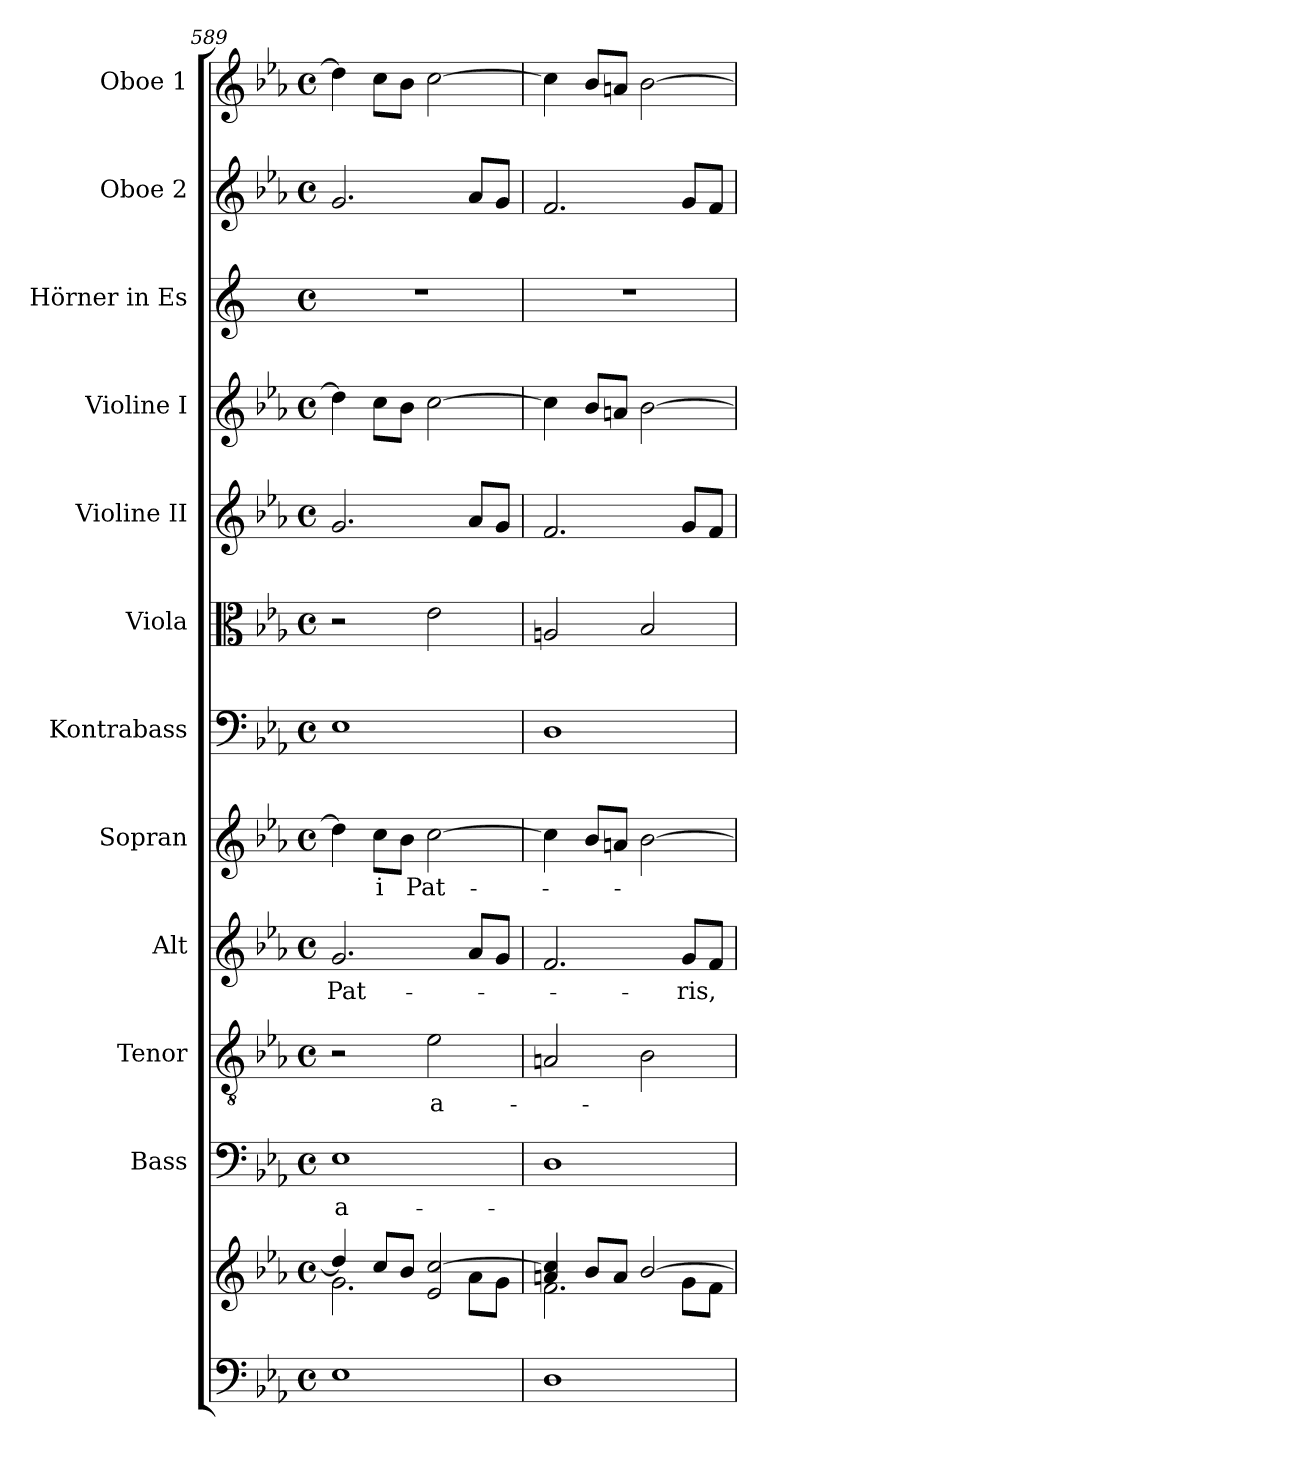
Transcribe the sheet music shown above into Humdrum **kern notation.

**kern	**kern	**kern	**text	**kern	**text	**kern	**text	**kern	**text	**kern	**kern	**kern	**kern	**kern	**kern	**kern
*part12	*part12	*part11	*part11	*part10	*part10	*part9	*part9	*part8	*part8	*part7	*part6	*part5	*part4	*part3	*part2	*part1
*staff13	*staff12	*staff11	*staff11	*staff10	*staff10	*staff9	*staff9	*staff8	*staff8	*staff7	*staff6	*staff5	*staff4	*staff3	*staff2	*staff1
*	*	*I"Bass	*	*I"Tenor	*	*I"Alt	*	*I"Sopran	*	*I"Kontrabass	*I"Viola	*I"Violine II	*I"Violine I	*I"Hörner in Es	*I"Oboe 2	*I"Oboe 1
*	*	*I'B.	*	*I'T.	*	*I'A.	*	*I'S.	*	*I'Kb.	*I'Vla.	*I'Vl. II	*I'Vl. I	*	*I'Ob. 2	*I'Ob. 1
*clefF4	*clefG2	*clefF4	*	*clefGv2	*	*clefG2	*	*clefG2	*	*clefF4	*clefC3	*clefG2	*clefG2	*clefG2	*clefG2	*clefG2
*	*	*	*	*	*	*	*	*	*	*ITrd7c12	*	*	*	*ITrd5c9	*	*
*k[b-e-a-]	*k[b-e-a-]	*k[b-e-a-]	*	*k[b-e-a-]	*	*k[b-e-a-]	*	*k[b-e-a-]	*	*k[b-e-a-]	*k[b-e-a-]	*k[b-e-a-]	*k[b-e-a-]	*k[b-e-a-]	*k[b-e-a-]	*k[b-e-a-]
*E-:	*E-:	*E-:	*	*E-:	*	*E-:	*	*E-:	*	*E-:	*E-:	*E-:	*E-:	*E-:	*E-:	*E-:
*M4/4	*M4/4	*M4/4	*	*M4/4	*	*M4/4	*	*M4/4	*	*M4/4	*M4/4	*M4/4	*M4/4	*M4/4	*M4/4	*M4/4
*met(c)	*met(c)	*met(c)	*	*met(c)	*	*met(c)	*	*met(c)	*	*met(c)	*met(c)	*met(c)	*met(c)	*met(c)	*met(c)	*met(c)
=589	=589	=589	=589	=589	=589	=589	=589	=589	=589	=589	=589	=589	=589	=589	=589	=589
*	*^	*	*	*	*	*	*	*	*	*	*	*	*	*	*	*
!	!	!	!	!LO:LY:b	!	!	!	!LO:LY:b	!	!	!	!	!	!	!	!	!
1E-	4dd/]	2.g\	1E-	a-	2r	.	2.g/	Pat-	4dd\]	.	1EE-	2r	2.g/	4dd\]	1r	2.g/	4dd\]
!	!	!	!	!	!	!	!	!	!	!LO:LY:b	!	!	!	!	!	!	!
.	8cc/L	.	.	.	.	.	.	.	8cc\L	-i	.	.	.	8cc\L	.	.	8cc\L
.	8b-/J	.	.	.	.	.	.	.	8b-\J	.	.	.	.	8b-\J	.	.	8b-\J
!	!	!	!	!	!	!LO:LY:b	!	!	!	!LO:LY:b	!	!	!	!	!	!	!
.	2e-/ [>2cc/	.	.	.	2e-\	a-	.	.	[2cc\	Pat-	.	2e-\	.	[2cc\	.	.	[2cc\
.	.	8a-\L	.	.	.	.	8a-/L	.	.	.	.	.	8a-/L	.	.	8a-/L	.
.	.	8g\J	.	.	.	.	8g/J	.	.	.	.	.	8g/J	.	.	8g/J	.
=590	=590	=590	=590	=590	=590	=590	=590	=590	=590	=590	=590	=590	=590	=590	=590	=590	=590
1D	4an/ 4cc/]	2.f\	1D	.	2An/	.	2.f/	.	4cc\]	.	1DD	2An/	2.f/	4cc\]	1r	2.f/	4cc\]
.	8b-/L	.	.	.	.	.	.	.	8b-/L	.	.	.	.	8b-/L	.	.	8b-/L
.	8a/J	.	.	.	.	.	.	.	8an/J	.	.	.	.	8an/J	.	.	8an/J
.	[>2b-/	.	.	.	2B-\	.	.	.	[2b-\	.	.	2B-/	.	[2b-\	.	.	[2b-\
!	!	!	!	!	!	!	!	!LO:LY:b	!	!	!	!	!	!	!	!	!
.	.	8g\L	.	.	.	.	8g/L	-ris,	.	.	.	.	8g/L	.	.	8g/L	.
.	.	8f\J	.	.	.	.	8f/J	.	.	.	.	.	8f/J	.	.	8f/J	.
*	*v	*v	*	*	*	*	*	*	*	*	*	*	*	*	*	*	*
=	=	=	=	=	=	=	=	=	=	=	=	=	=	=	=	=
*-	*-	*-	*-	*-	*-	*-	*-	*-	*-	*-	*-	*-	*-	*-	*-	*-
